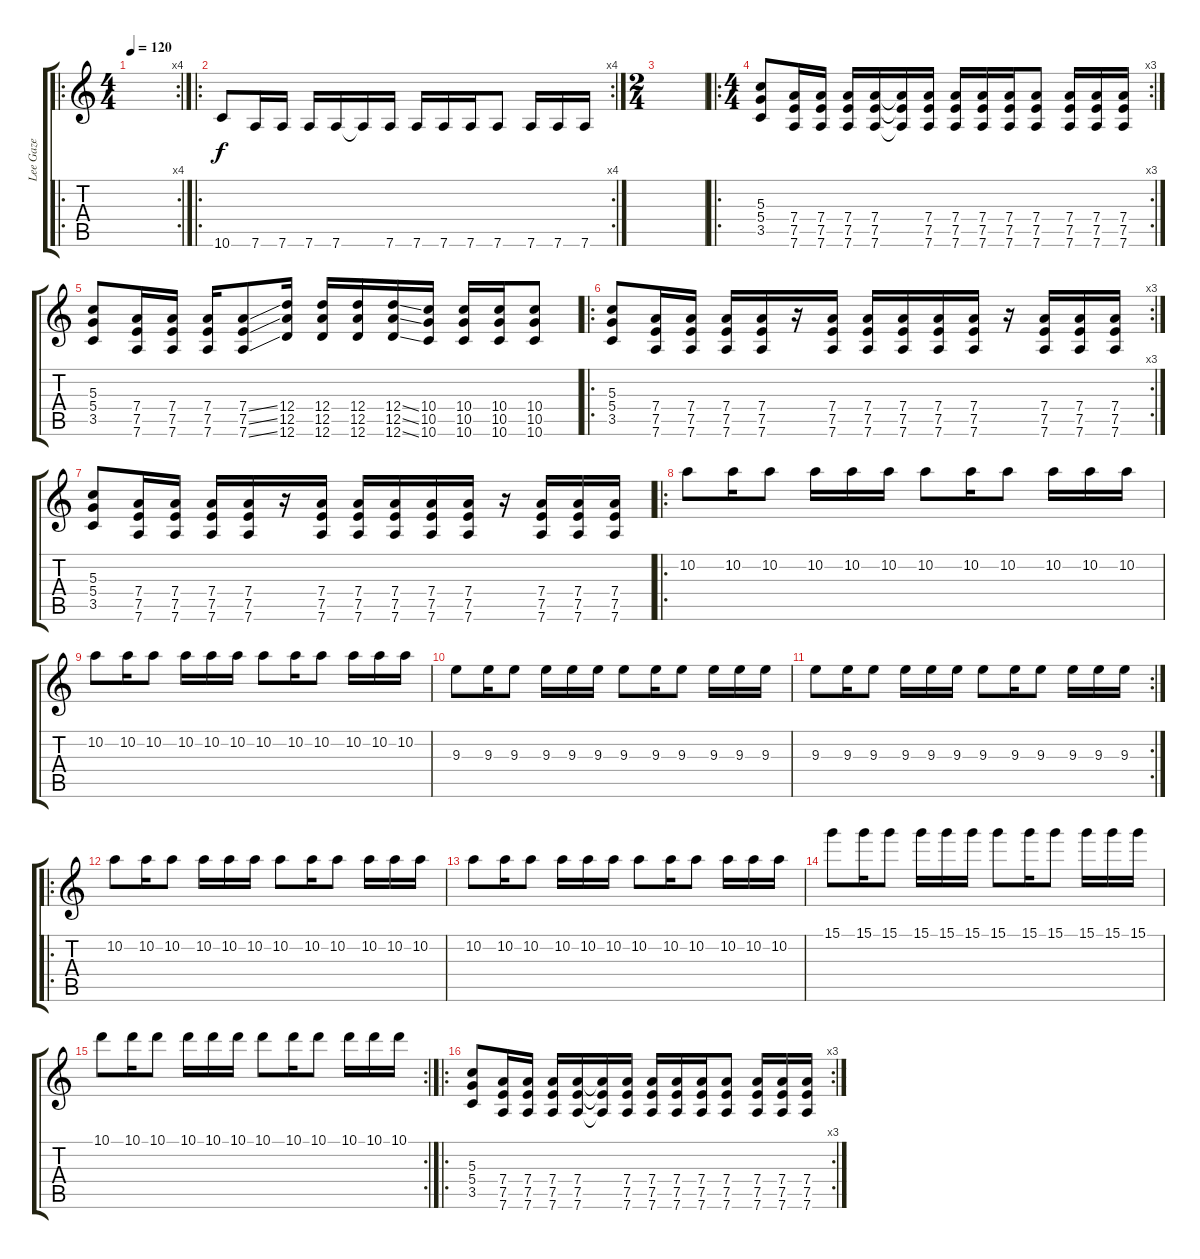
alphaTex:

\track ("Lee Gaze" "Lee Gaze") {instrument overdrivenguitar}
\staff {score tabs}
\tuning (E4 B3 G3 D3 A2 D2) {hide}
\ro
\rc 4
\ts (4 4)
\tempo 120
\clef g2
\ks c
|
\ro
\rc 4
10.6.8 7.6.16 7.6.16 7.6.16 7.6.16 7.6{t}.16 7.6.16 7.6.16 7.6.16 7.6.16 7.6.8 7.6.16 7.6.16 7.6.16 |
\ts (2 4)
|
\ro
\rc 3
\ts (4 4)
(5.3 5.4 3.5).8{instrument distortionguitar} (7.4 7.5 7.6).16 (7.4 7.5 7.6).16 (7.4 7.5 7.6).16 (7.4 7.5 7.6).16 (7.4{t} 7.5{t} 7.6{t}).16 (7.4 7.5 7.6).16 (7.4 7.5 7.6).16 (7.4 7.5 7.6).16 (7.4 7.5 7.6).16 (7.4 7.5 7.6).8 (7.4 7.5 7.6).16 (7.4 7.5 7.6).16 (7.4 7.5 7.6).16 |
(5.3 5.4 3.5).8 (7.4 7.5 7.6).16 (7.4 7.5 7.6).16 (7.4 7.5 7.6).16 (7.4{ss} 7.5{ss} 7.6{ss}).8 (12.4 12.5 12.6).16 (12.4 12.5 12.6).16 (12.4 12.5 12.6).16 (12.4{ss} 12.5{ss} 12.6{ss}).16 (10.4 10.5 10.6).16 (10.4 10.5 10.6).16 (10.4 10.5 10.6).16 (10.4 10.5 10.6).8 |
\ro
\rc 3
(5.3 5.4 3.5).8 (7.4 7.5 7.6).16 (7.4 7.5 7.6).16 (7.4 7.5 7.6).16 (7.4 7.5 7.6).16 r.16 (7.4 7.5 7.6).16 (7.4 7.5 7.6).16 (7.4 7.5 7.6).16 (7.4 7.5 7.6).16 (7.4 7.5 7.6).16 r.16 (7.4 7.5 7.6).16 (7.4 7.5 7.6).16 (7.4 7.5 7.6).16 |
(5.3 5.4 3.5).8 (7.4 7.5 7.6).16 (7.4 7.5 7.6).16 (7.4 7.5 7.6).16 (7.4 7.5 7.6).16 r.16 (7.4 7.5 7.6).16 (7.4 7.5 7.6).16 (7.4 7.5 7.6).16 (7.4 7.5 7.6).16 (7.4 7.5 7.6).16 r.16 (7.4 7.5 7.6).16 (7.4 7.5 7.6).16 (7.4 7.5 7.6).16 |
\ro
10.2.8 10.2.16 10.2.8 10.2.16 10.2.16 10.2.16 10.2.8 10.2.16 10.2.8 10.2.16 10.2.16 10.2.16 |
10.2.8 10.2.16 10.2.8 10.2.16 10.2.16 10.2.16 10.2.8 10.2.16 10.2.8 10.2.16 10.2.16 10.2.16 |
9.3.8 9.3.16 9.3.8 9.3.16 9.3.16 9.3.16 9.3.8 9.3.16 9.3.8 9.3.16 9.3.16 9.3.16 |
\rc 2
9.3.8 9.3.16 9.3.8 9.3.16 9.3.16 9.3.16 9.3.8 9.3.16 9.3.8 9.3.16 9.3.16 9.3.16 |
\ro
10.2.8 10.2.16 10.2.8 10.2.16 10.2.16 10.2.16 10.2.8 10.2.16 10.2.8 10.2.16 10.2.16 10.2.16 |
10.2.8 10.2.16 10.2.8 10.2.16 10.2.16 10.2.16 10.2.8 10.2.16 10.2.8 10.2.16 10.2.16 10.2.16 |
15.1.8 15.1.16 15.1.8 15.1.16 15.1.16 15.1.16 15.1.8 15.1.16 15.1.8 15.1.16 15.1.16 15.1.16 |
\rc 2
10.1.8 10.1.16 10.1.8 10.1.16 10.1.16 10.1.16 10.1.8 10.1.16 10.1.8 10.1.16 10.1.16 10.1.16 |
\ro
\rc 3
(5.3 5.4 3.5).8 (7.4 7.5 7.6).16 (7.4 7.5 7.6).16 (7.4 7.5 7.6).16 (7.4 7.5 7.6).16 (7.4{t} 7.5{t} 7.6{t}).16 (7.4 7.5 7.6).16 (7.4 7.5 7.6).16 (7.4 7.5 7.6).16 (7.4 7.5 7.6).16 (7.4 7.5 7.6).8 (7.4 7.5 7.6).16 (7.4 7.5 7.6).16 (7.4 7.5 7.6).16
